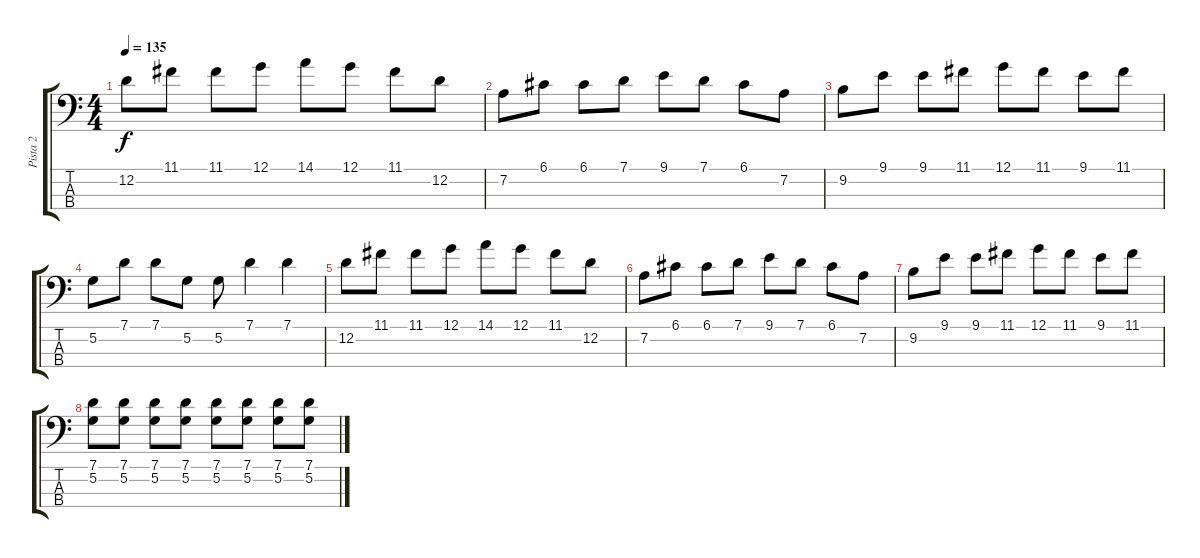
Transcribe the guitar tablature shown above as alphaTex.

\track ("Pista 2" "Pista 2") {instrument electricbasspick}
\staff {score tabs}
\tuning (G2 D2 A1 E1) {hide}
\ts (4 4)
\tempo 135
\clef f4
\ks c
12.2.8{dy f} 11.1.8 11.1.8 12.1.8 14.1.8 12.1.8 11.1.8 12.2.8 |
7.2.8 6.1.8 6.1.8 7.1.8 9.1.8 7.1.8 6.1.8 7.2.8 |
9.2.8 9.1.8 9.1.8 11.1.8 12.1.8 11.1.8 9.1.8 11.1.8 |
5.2.8 7.1.8 7.1.8 5.2.8 5.2.8 7.1.4 7.1.4 |
12.2.8 11.1.8 11.1.8 12.1.8 14.1.8 12.1.8 11.1.8 12.2.8 |
7.2.8 6.1.8 6.1.8 7.1.8 9.1.8 7.1.8 6.1.8 7.2.8 |
9.2.8 9.1.8 9.1.8 11.1.8 12.1.8 11.1.8 9.1.8 11.1.8 |
(7.1 5.2).8 (7.1 5.2).8 (7.1 5.2).8 (7.1 5.2).8 (7.1 5.2).8 (7.1 5.2).8 (7.1 5.2).8 (7.1 5.2).8
